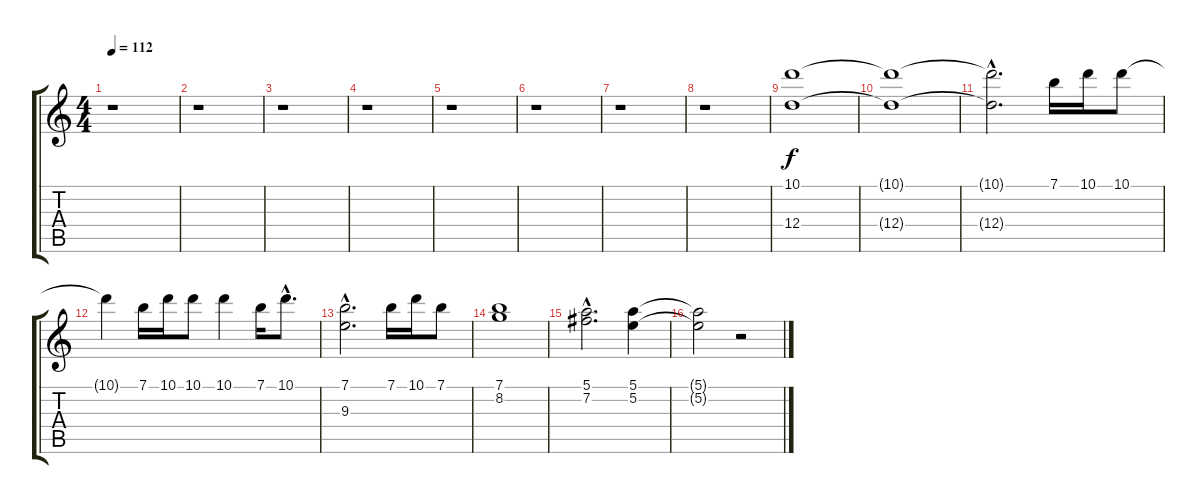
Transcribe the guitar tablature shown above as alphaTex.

\track "" {instrument distortionguitar}
\staff {score tabs}
\tuning (E4 B3 G3 D3 A2 E2) {hide}
\ts (4 4)
\tempo 112
\clef g2
\ks c
r.1{dy f} |
r.1 |
r.1 |
r.1 |
r.1 |
r.1 |
r.1 |
r.1 |
(10.1 12.4).1{volume 10} |
(10.1{t} 12.4{t}).1 |
(10.1{hac t} 12.4{t}).2{d} 7.1.16{volume 10} 10.1.16 10.1.8 |
10.1{t}.4 7.1.16 10.1.16 10.1.8 10.1.4 7.1.16 10.1{hac}.8{d} |
(7.1{hac} 9.3).2{d} 7.1.16 10.1.16 7.1.8 |
(7.1 8.2).1 |
(5.1{hac} 7.2{hac}).2{d} (5.1 5.2).4 |
(5.1{t} 5.2{t}).2 r.2
